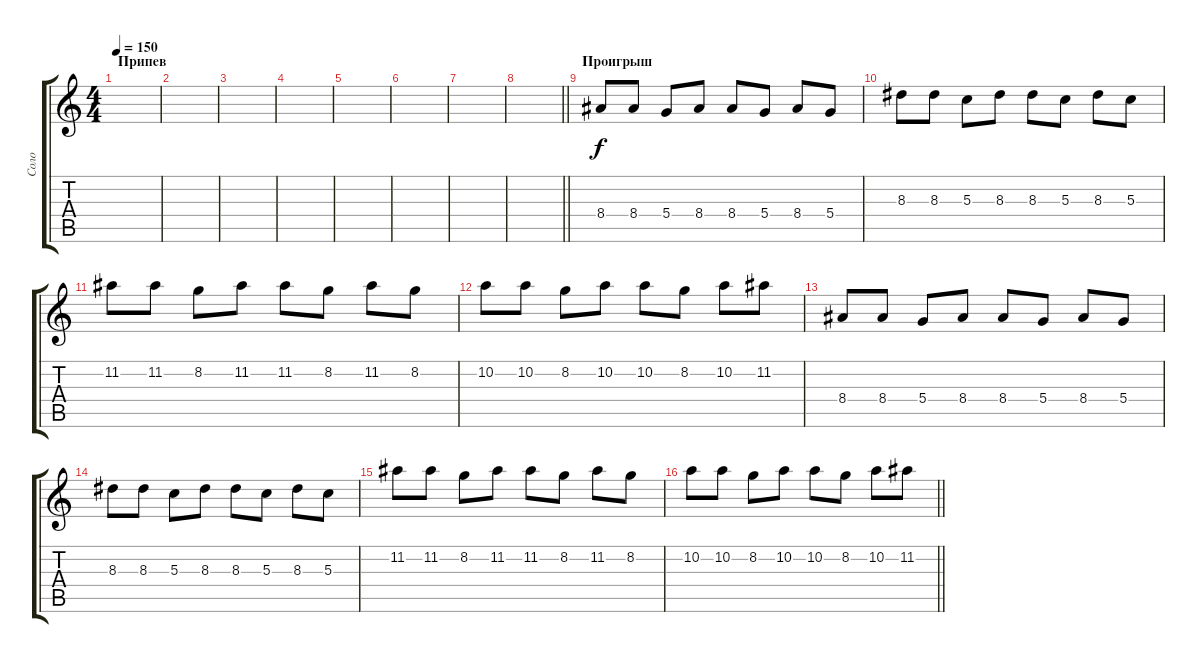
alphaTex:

\track ("Соло" "Соло") {instrument distortionguitar}
\staff {score tabs}
\tuning (E4 B3 G3 D3 A2 D2) {hide}
\ts (4 4)
\section ("" "Припев")
\tempo 150
\clef g2
\ks c
|
|
|
|
|
|
|
\barLineRight lightlight
|
\section ("" "Проигрыш")
8.4.8 8.4.8 5.4.8 8.4.8 8.4.8 5.4.8 8.4.8 5.4.8 |
8.3.8 8.3.8 5.3.8 8.3.8 8.3.8 5.3.8 8.3.8 5.3.8 |
11.2.8 11.2.8 8.2.8 11.2.8 11.2.8 8.2.8 11.2.8 8.2.8 |
10.2.8 10.2.8 8.2.8 10.2.8 10.2.8 8.2.8 10.2.8 11.2.8 |
8.4.8 8.4.8 5.4.8 8.4.8 8.4.8 5.4.8 8.4.8 5.4.8 |
8.3.8 8.3.8 5.3.8 8.3.8 8.3.8 5.3.8 8.3.8 5.3.8 |
11.2.8 11.2.8 8.2.8 11.2.8 11.2.8 8.2.8 11.2.8 8.2.8 |
\barLineRight lightlight
10.2.8 10.2.8 8.2.8 10.2.8 10.2.8 8.2.8 10.2.8 11.2.8
